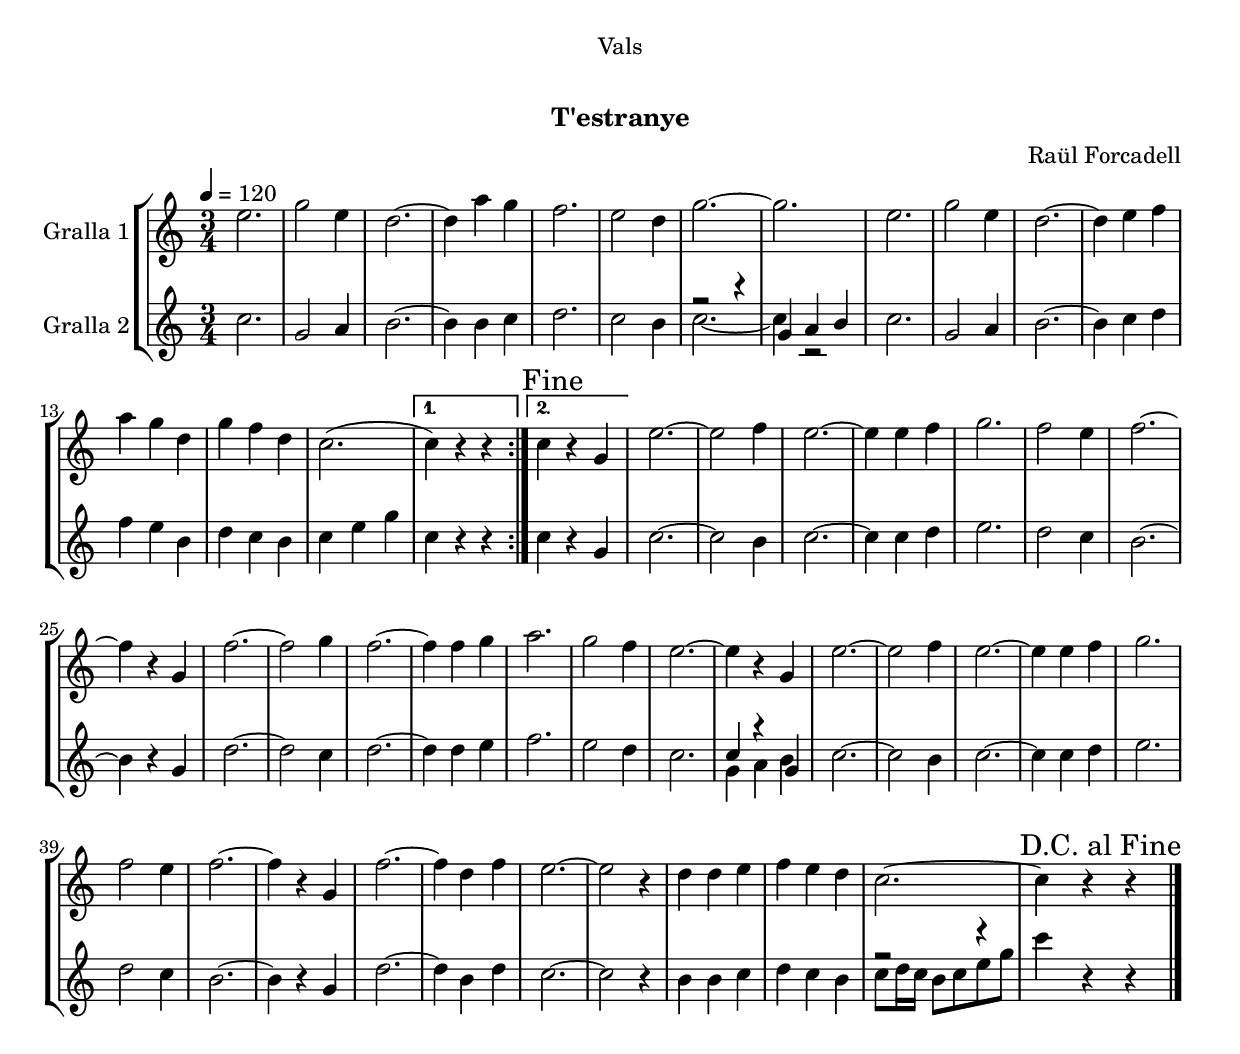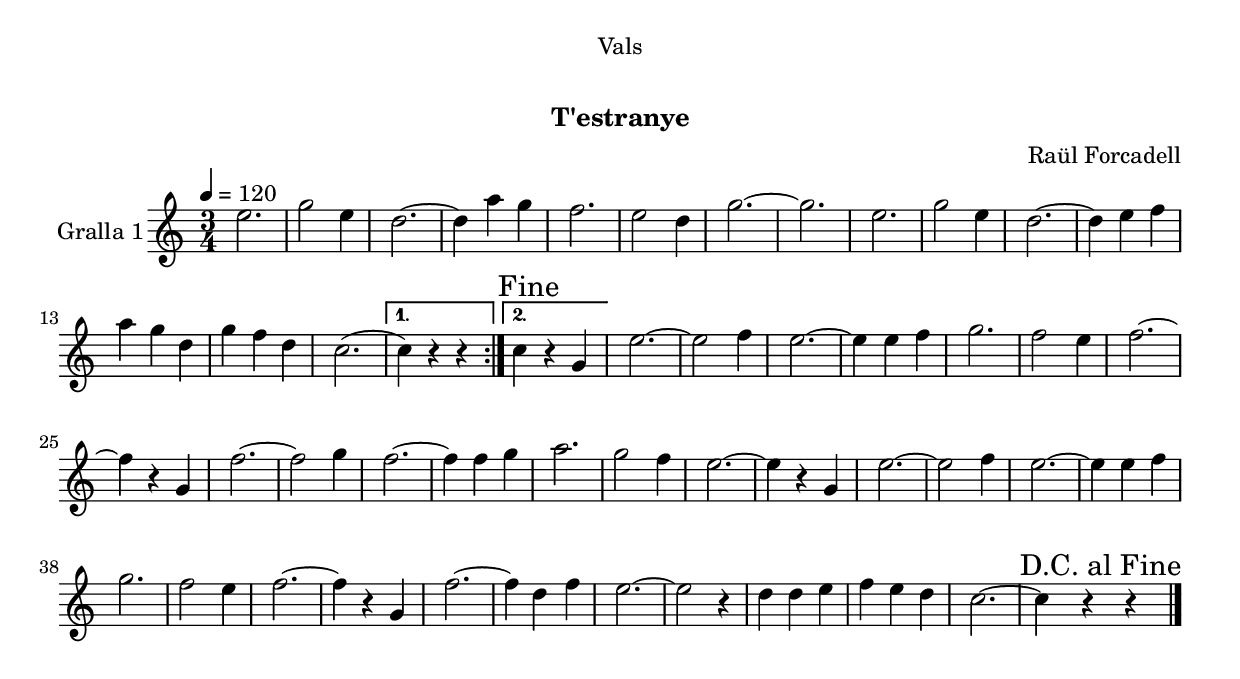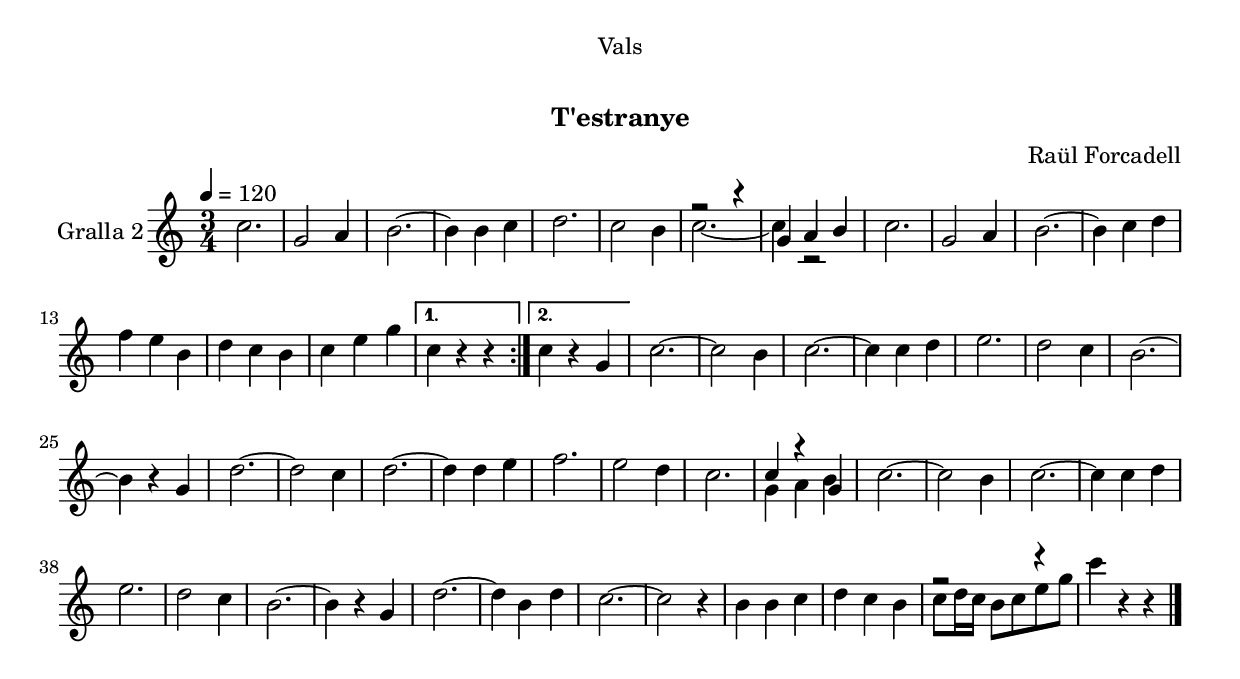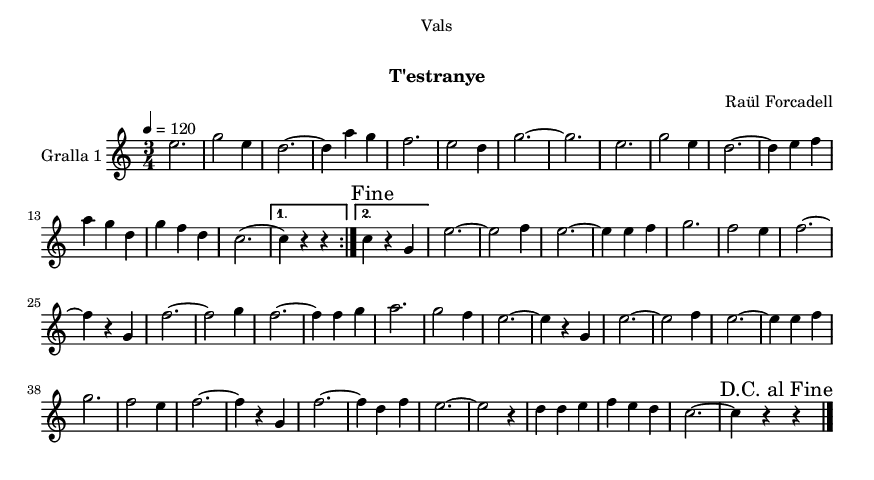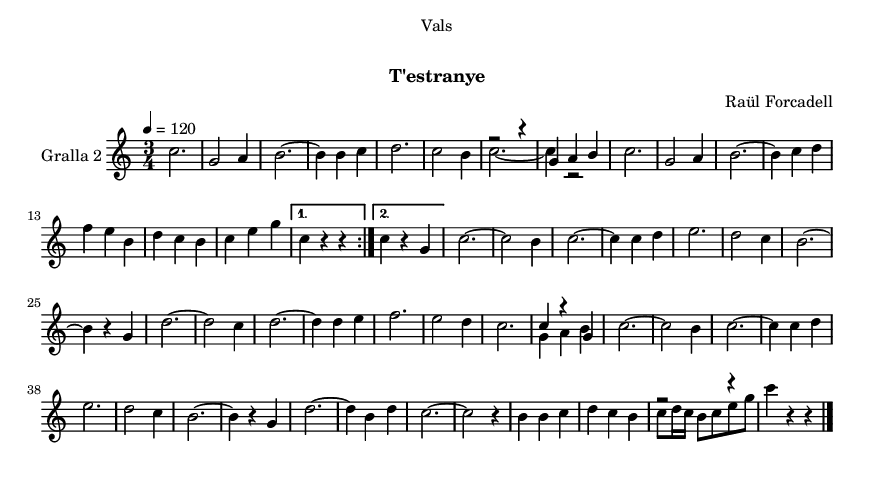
\version "2.16.0"

\header {
  dedication="Vals"
  title="  "
  subtitle="T'estranye"
  subsubtitle=""
  poet=""
  meter=""
  piece=""
  composer="Raül Forcadell"
  arranger=""
  opus=""
  instrument=""
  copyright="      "
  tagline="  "
}

liniaroAa =
\relative e''
{
  \tempo 4=120
  \clef treble
  \key c \major
  \time 3/4
  \repeat volta 2 { e2.  |
  g2 e4  |
  d2. ~  |
  d4 a' g  |
  %05
  f2.  |
  e2 d4  |
  g2. ~  |
  g2.  |
  e2.  |
  %10
  g2 e4  |
  d2. ~  |
  d4 e f  |
  a4 g d  |
  g4 f d  |
  %15
  c2. ( }
  \alternative { { c4 ) r r }
  { \mark "Fine" c4 r g } }
  e'2. ~  |
  e2 f4  | % troigo!
  %20
  e2. ~  |
  e4 e f  |
  g2.  |
  f2 e4  |
  f2. ~  |
  %25
  f4 r g,  |
  f'2. ~  |
  f2 g4  |
  f2. ~  |
  f4 f g  |
  %30
  a2.  |
  g2 f4  |
  e2. ~  |
  e4 r g,  |
  e'2. ~  |
  %35
  e2 f4  | % troigo!
  e2. ~  |
  e4 e f  |
  g2.  |
  f2 e4  |
  %40
  f2. ~  |
  f4 r g,  |
  f'2. ~  |
  f4 d f  |
  e2. ~  |
  %45
  e2 r4  |
  d4 d e  |
  f4 e d  |
  c2. ~  |
  \mark "D.C. al Fine" c4 r r  \bar "|."
}

liniaroAb =
\relative c''
{
  \tempo 4=120
  \clef treble
  \key c \major
  \time 3/4
  \repeat volta 2 { c2.  |
  g2 a4  |
  b2. ~  |
  b4 b c  |
  %05
  d2.  |
  c2 b4  |
  << { r2 r4 } \\ { c2. ~ } >>  |
  << { g4 a b } \\ { c4 r2 } >>  | % kompletite
  c2.  |
  %10
  g2 a4  |
  b2. ~  |
  b4 c d  |
  f4 e b  |
  d4 c b  |
  %15
  c4 e g }
  \alternative { { c,4 r r }
  { c4 r g } }
  c2. ~  |
  c2 b4  | % troigo!
  %20
  c2. ~  |
  c4 c d  |
  e2.  |
  d2 c4  |
  b2. ~  |
  %25
  b4 r g  |
  d'2. ~  |
  d2 c4  |
  d2. ~  |
  d4 d e  |
  %30
  f2.  |
  e2 d4  |
  c2.   |
  << { c4 r g } \\ { g4 a b } >>  |
  c2. ~  |
  %35
  c2 b4  | % troigo!
  c2. ~  |
  c4 c d  |
  e2.  |
  d2 c4  |
  %40
  b2. ~  |
  b4 r g  |
  d'2. ~  |
  d4 b d  |
  c2. ~  |
  %45
  c2 r4  |
  b4 b c  |
  d4 c b  |
  << { r2 r4 } \\ { c8 d16 c b8 c e g } >>  |
  c4 r r  \bar "|."
}

\book {

\paper {
  print-page-number = false
}

\bookpart {
  \score {
    \new StaffGroup {
      \override Score.RehearsalMark #'self-alignment-X = #LEFT
      <<
        \new Staff \with {instrumentName = #"Gralla 1" } \liniaroAa
        \new Staff \with {instrumentName = #"Gralla 2" } \liniaroAb
      >>
    }
    \layout {}
  }\score { \unfoldRepeats
    \new StaffGroup {
      \override Score.RehearsalMark #'self-alignment-X = #LEFT
      <<
        \new Staff \with {instrumentName = #"Gralla 1" } \liniaroAa
        \new Staff \with {instrumentName = #"Gralla 2" } \liniaroAb
      >>
    }
    \midi {}
  }
}

\bookpart {
  \header {}
  \score {
    \new StaffGroup {
      \override Score.RehearsalMark #'self-alignment-X = #LEFT
      <<
        \new Staff \with {instrumentName = #"Gralla 1" } \liniaroAa
      >>
    }
    \layout {}
  }\score { \unfoldRepeats
    \new StaffGroup {
      \override Score.RehearsalMark #'self-alignment-X = #LEFT
      <<
        \new Staff \with {instrumentName = #"Gralla 1" } \liniaroAa
      >>
    }
    \midi {}
  }
}

\bookpart {
  \header {}
  \score {
    \new StaffGroup {
      \override Score.RehearsalMark #'self-alignment-X = #LEFT
      <<
        \new Staff \with {instrumentName = #"Gralla 2" } \liniaroAb
      >>
    }
    \layout {}
  }\score { \unfoldRepeats
    \new StaffGroup {
      \override Score.RehearsalMark #'self-alignment-X = #LEFT
      <<
        \new Staff \with {instrumentName = #"Gralla 2" } \liniaroAb
      >>
    }
    \midi {}
  }
}

}

\book {

\paper {
  print-page-number = false
  #(set-paper-size "a6landscape")
  #(layout-set-staff-size 14)
}

\bookpart {
  \header {}
  \score {
    \new StaffGroup {
      \override Score.RehearsalMark #'self-alignment-X = #LEFT
      <<
        \new Staff \with {instrumentName = #"Gralla 1" } \liniaroAa
      >>
    }
    \layout {}
  }
}

\bookpart {
  \header {}
  \score {
    \new StaffGroup {
      \override Score.RehearsalMark #'self-alignment-X = #LEFT
      <<
        \new Staff \with {instrumentName = #"Gralla 2" } \liniaroAb
      >>
    }
    \layout {}
  }
}

}

